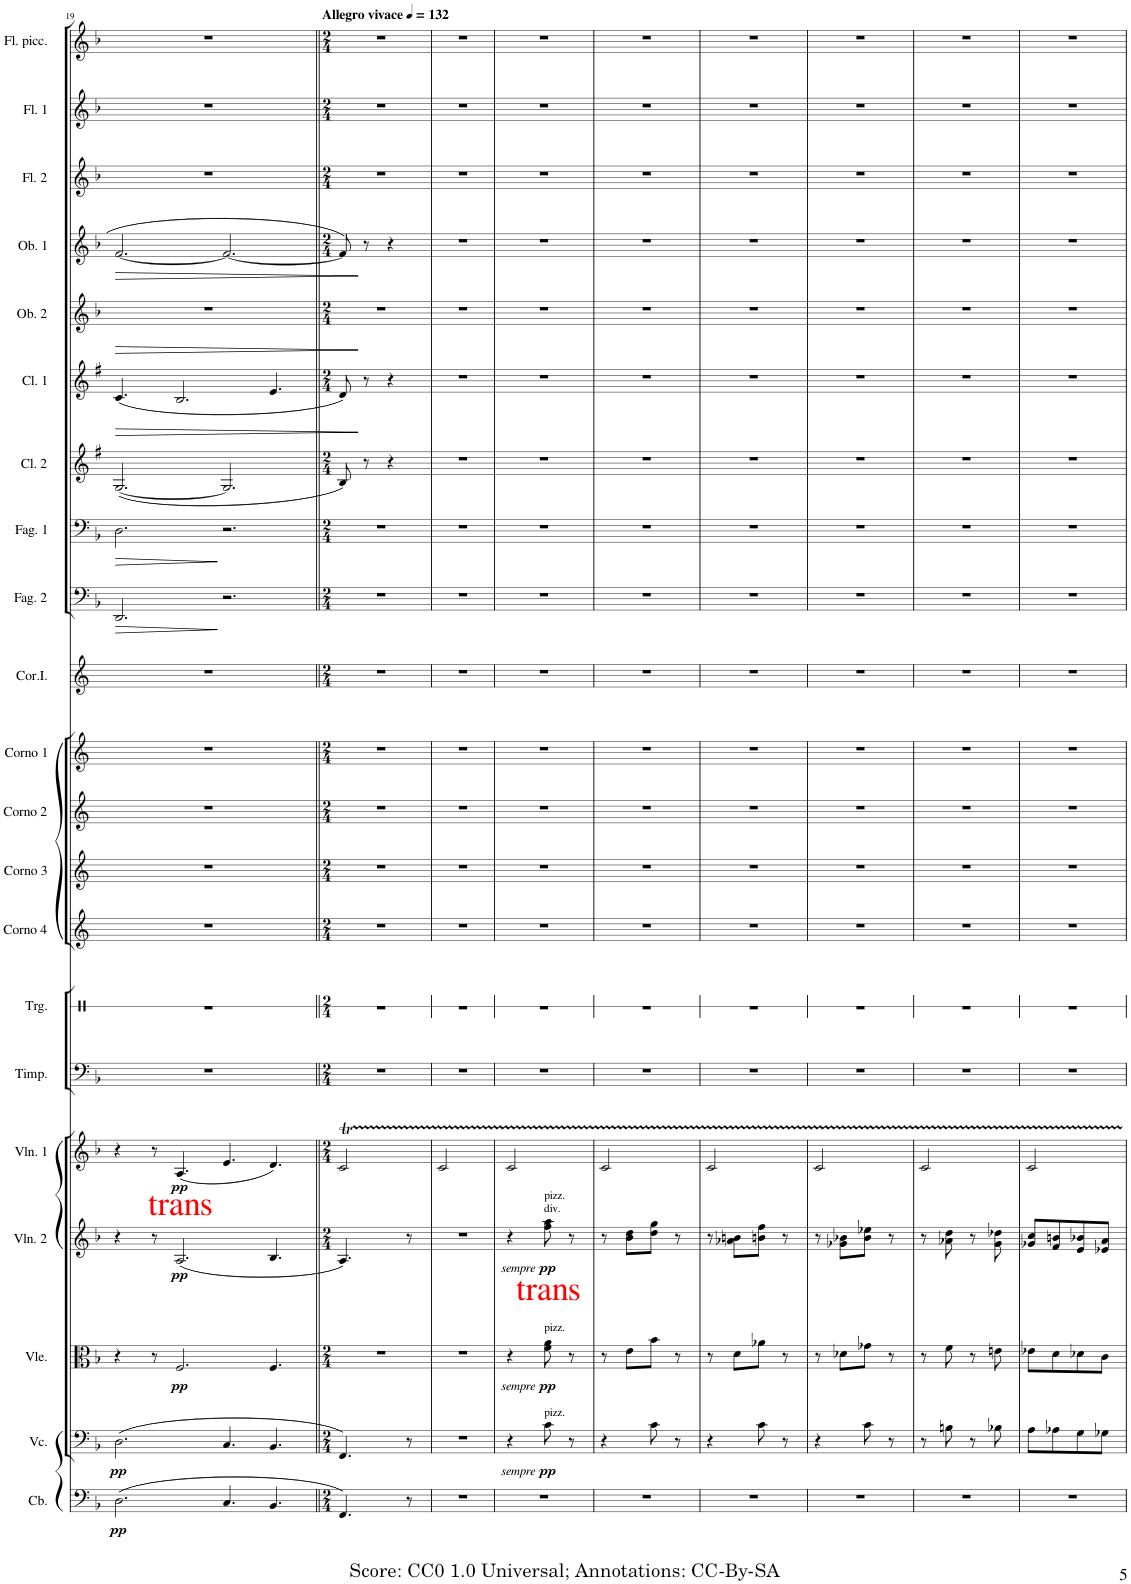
**kern	**dynam	**kern	**dynam	**kern	**dynam	**kern	**text	**dynam	**kern	**text	**dynam	**kern	**kern	**kern	**kern	**kern	**kern	**kern	**kern	**dynam	**kern	**dynam	**kern	**dynam	**kern	**dynam	**kern	**kern	**dynam	**kern	**kern	**kern
*part21	*part21	*part20	*part20	*part19	*part19	*part18	*part18	*part18	*part17	*part17	*part17	*part16	*part15	*part14	*part13	*part12	*part11	*part10	*part9	*part9	*part8	*part8	*part7	*part7	*part6	*part6	*part5	*part4	*part4	*part3	*part2	*part1
*staff21	*staff21	*staff20	*staff20	*staff19	*staff19	*staff18	*staff18	*staff18	*staff17	*staff17	*staff17	*staff16	*staff15	*staff14	*staff13	*staff12	*staff11	*staff10	*staff9	*staff9	*staff8	*staff8	*staff7	*staff7	*staff6	*staff6	*staff5	*staff4	*staff4	*staff3	*staff2	*staff1
*I"Contrabassi	*	*I"Violoncelli	*	*I"Viole	*	*I"Violini 2	*	*	*I"Violini  1	*	*	*I"Timpani	*I"Triangolo	*I"Corno in F 4	*I"Corno in F 3	*I"Corno in F 2	*I"Corno in F 1	*I"Corno Inglese	*I"Fagotto 2	*	*I"Fagotto 1	*	*I"Bb Clarinetto 2	*	*I"Bb Clarinetto 1	*	*I"Oboe 2	*I"Oboe 1	*	*I"Flauto 2	*I"Flauto 1	*I"Flauto Piccolo
*I'Cb.	*	*I'Vc.	*	*I'Vle.	*	*I'Vln. 2	*	*	*I'Vln. 1	*	*	*I'Timp.	*I'Trg.	*I'Corno 4	*I'Corno 3	*I'Corno 2	*I'Corno 1	*I'Cor.I.	*I'Fag. 2	*	*I'Fag. 1	*	*I'Cl. 2	*	*I'Cl. 1	*	*I'Ob. 2	*I'Ob. 1	*	*I'Fl. 2	*I'Fl. 1	*I'Fl. picc.
!!LO:PB:g=z
*clefF4	*	*clefF4	*	*clefC3	*	*clefG2	*	*	*clefG2	*	*	*clefF4	*clefX	*clefG2	*clefG2	*clefG2	*clefG2	*clefG2	*clefF4	*	*clefF4	*	*clefG2	*	*clefG2	*	*clefG2	*clefG2	*	*clefG2	*clefG2	*clefG2
*Trd7c12	*	*	*	*	*	*	*	*	*	*	*	*	*	*Trd4c7	*Trd4c7	*Trd4c7	*Trd4c7	*Trd4c7	*	*	*	*	*Trd1c2	*	*Trd1c2	*	*	*	*	*	*	*Trd-7c-12
*k[b-]	*	*k[b-]	*	*k[b-]	*	*k[b-]	*	*	*k[b-]	*	*	*k[b-]	*k[]	*k[]	*k[]	*k[]	*k[]	*k[]	*k[b-]	*	*k[b-]	*	*k[f#]	*	*k[f#]	*	*k[b-]	*k[b-]	*	*k[b-]	*k[b-]	*k[b-]
*M12/8	*	*M12/8	*	*M12/8	*	*M12/8	*	*	*M12/8	*	*	*M12/8	*M12/8	*M12/8	*M12/8	*M12/8	*M12/8	*M12/8	*M12/8	*	*M12/8	*	*M12/8	*	*M12/8	*	*M12/8	*M12/8	*	*M12/8	*M12/8	*M12/8
=19	=19	=19	=19	=19	=19	=19	=19	=19	=19	=19	=19	=19	=19	=19	=19	=19	=19	=19	=19	=19	=19	=19	=19	=19	=19	=19	=19	=19	=19	=19	=19	=19
!	!LO:DY:b	!	!LO:DY:b	!	!	!	!	!	!	!	!	!	!	!	!	!	!	!	!	!LO:HP:b	!	!LO:HP:b	!	!LO:HP:b	!	!LO:HP:b	!	!	!LO:HP:b	!	!	!
(2.D\	pp	(2.D\	pp	4r	.	4r	.	.	4r	.	.	1.r	1.r	1.r	1.r	1.r	1.r	1.r	2.DD/	>	2.D\	>	([2.G/	>	(4.c/	>	1.r	[2.f/	>	1.r	1.r	1.r
.	.	.	.	8r	.	8r	.	.	8r	.	.	.	.	.	.	.	.	.	.	.	.	.	.	.	.	.	.	.	.	.	.	.
!	!	!	!	!	!LO:DY:b	!	!	!LO:DY:b	!	!LO:LY:b:color=#FF0000	!LO:DY:b	!	!	!	!	!	!	!	!	!	!	!	!	!	!	!	!	!	!	!	!	!
.	.	.	.	2.F/	pp	(2.A/	.	pp	(4.A/	trans	pp	.	.	.	.	.	.	.	.	.	.	.	.	.	2.B/	.	.	.	.	.	.	.
4.C/	.	4.C/	.	.	.	.	.	.	4.e/	.	.	.	.	.	.	.	.	.	2.r	]	2.r	]	2.G/]	.	.	.	.	2.f/_	.	.	.	.
4.BB-/	.	4.BB-/	.	4.F/	.	4.B-/	.	.	4.d/)	.	.	.	.	.	.	.	.	.	.	.	.	.	.	.	4.e/	.	.	.	.	.	.	.
=20||	=20||	=20||	=20||	=20||	=20||	=20||	=20||	=20||	=20||	=20||	=20||	=20||	=20||	=20||	=20||	=20||	=20||	=20||	=20||	=20||	=20||	=20||	=20||	=20||	=20||	=20||	=20||	=20||	=20||	=20||	=20||	=20||
*M2/4	*	*M2/4	*	*M2/4	*	*M2/4	*	*	*M2/4	*	*	*M2/4	*M2/4	*M2/4	*M2/4	*M2/4	*M2/4	*M2/4	*M2/4	*	*M2/4	*	*M2/4	*	*M2/4	*	*M2/4	*M2/4	*	*M2/4	*M2/4	*M2/4
*	*	*	*	*	*	*	*	*	*	*	*	*	*	*	*	*	*	*	*	*	*	*	*	*	*	*	*	*	*	*	*	*MM132
!	!	!	!	!	!	!	!	!	!	!	!	!	!	!	!	!	!	!	!	!	!	!	!	!	!	!	!	!	!	!	!	!LO:TX:a:B:t=Allegro vivace
4.FF/)	.	4.FF/)	.	2r	.	4.A/)	.	.	2cT/	.	.	2r	2r	2r	2r	2r	2r	2r	2r	.	2r	.	8B/)	.	8d/)	.	2r	8f/]	.	2r	2r	2r
.	.	.	.	.	.	.	.	.	.	.	.	.	.	.	.	.	.	.	.	.	.	.	8r	]	8r	]	.	8r	]	.	.	.
.	.	.	.	.	.	.	.	.	.	.	.	.	.	.	.	.	.	.	.	.	.	.	4r	.	4r	.	.	4r	.	.	.	.
8r	.	8r	.	.	.	8r	.	.	.	.	.	.	.	.	.	.	.	.	.	.	.	.	.	.	.	.	.	.	.	.	.	.
=21	=21	=21	=21	=21	=21	=21	=21	=21	=21	=21	=21	=21	=21	=21	=21	=21	=21	=21	=21	=21	=21	=21	=21	=21	=21	=21	=21	=21	=21	=21	=21	=21
2r	.	2r	.	2r	.	2r	.	.	2c/	.	.	2r	2r	2r	2r	2r	2r	2r	2r	.	2r	.	2r	.	2r	.	2r	2r	.	2r	2r	2r
=22	=22	=22	=22	=22	=22	=22	=22	=22	=22	=22	=22	=22	=22	=22	=22	=22	=22	=22	=22	=22	=22	=22	=22	=22	=22	=22	=22	=22	=22	=22	=22	=22
2r	.	4r	.	4r	.	4r	.	.	2c/	.	.	2r	2r	2r	2r	2r	2r	2r	2r	.	2r	.	2r	.	2r	.	2r	2r	.	2r	2r	2r
!	!	!	!	!	!	!LO:TX:a:t=div.	!	!	!	!	!	!	!	!	!	!	!	!	!	!	!	!	!	!	!	!	!	!	!	!	!	!
!	!	!	!	!	!	!LO:TX:a:t=pizz.	!	!	!	!	!	!	!	!	!	!	!	!	!	!	!	!	!	!	!	!	!	!	!	!	!	!
!	!	!	!	!LO:TX:a:t=pizz.	!	!	!	!	!	!	!	!	!	!	!	!	!	!	!	!	!	!	!	!	!	!	!	!	!	!	!	!
!	!	!LO:TX:a:t=pizz.	!	!	!	!	!	!	!	!	!	!	!	!	!	!	!	!	!	!	!	!	!	!	!	!	!	!	!	!	!	!
!	!	!	!LO:DY:b	!	!	!	!LO:LY:b:color=#FF0000	!	!	!	!	!	!	!	!	!	!	!	!	!	!	!	!	!	!	!	!	!	!	!	!	!
!	!	!	!LO:DY:n=1:b	!	!LO:DY:b	!	!	!	!	!	!	!	!	!	!	!	!	!	!	!	!	!	!	!	!	!	!	!	!	!	!	!
!	!	!	!	!	!LO:DY:n=1:b	!	!	!LO:DY:b	!	!	!	!	!	!	!	!	!	!	!	!	!	!	!	!	!	!	!	!	!	!	!	!
!	!	!	!	!	!	!	!	!LO:DY:n=1:b	!	!	!	!	!	!	!	!	!	!	!	!	!	!	!	!	!	!	!	!	!	!	!	!
.	.	8c\	other-dynamics pp	8f\ 8a\	other-dynamics pp	8ff\ 8aa\	trans	other-dynamics pp	.	.	.	.	.	.	.	.	.	.	.	.	.	.	.	.	.	.	.	.	.	.	.	.
.	.	8r	.	8r	.	8r	.	.	.	.	.	.	.	.	.	.	.	.	.	.	.	.	.	.	.	.	.	.	.	.	.	.
=23	=23	=23	=23	=23	=23	=23	=23	=23	=23	=23	=23	=23	=23	=23	=23	=23	=23	=23	=23	=23	=23	=23	=23	=23	=23	=23	=23	=23	=23	=23	=23	=23
2r	.	4r	.	8r	.	8r	.	.	2c/	.	.	2r	2r	2r	2r	2r	2r	2r	2r	.	2r	.	2r	.	2r	.	2r	2r	.	2r	2r	2r
.	.	.	.	8e\L	.	8b-\ 8dd\L	.	.	.	.	.	.	.	.	.	.	.	.	.	.	.	.	.	.	.	.	.	.	.	.	.	.
.	.	8c\	.	8b-\J	.	8dd\ 8gg\J	.	.	.	.	.	.	.	.	.	.	.	.	.	.	.	.	.	.	.	.	.	.	.	.	.	.
.	.	8r	.	8r	.	8r	.	.	.	.	.	.	.	.	.	.	.	.	.	.	.	.	.	.	.	.	.	.	.	.	.	.
=24	=24	=24	=24	=24	=24	=24	=24	=24	=24	=24	=24	=24	=24	=24	=24	=24	=24	=24	=24	=24	=24	=24	=24	=24	=24	=24	=24	=24	=24	=24	=24	=24
2r	.	4r	.	8r	.	8r	.	.	2c/	.	.	2r	2r	2r	2r	2r	2r	2r	2r	.	2r	.	2r	.	2r	.	2r	2r	.	2r	2r	2r
.	.	.	.	8d\L	.	8a-X\ 8bn\L	.	.	.	.	.	.	.	.	.	.	.	.	.	.	.	.	.	.	.	.	.	.	.	.	.	.
.	.	8c\	.	8a-X\J	.	8bn\ 8ff\J	.	.	.	.	.	.	.	.	.	.	.	.	.	.	.	.	.	.	.	.	.	.	.	.	.	.
.	.	8r	.	8r	.	8r	.	.	.	.	.	.	.	.	.	.	.	.	.	.	.	.	.	.	.	.	.	.	.	.	.	.
=25	=25	=25	=25	=25	=25	=25	=25	=25	=25	=25	=25	=25	=25	=25	=25	=25	=25	=25	=25	=25	=25	=25	=25	=25	=25	=25	=25	=25	=25	=25	=25	=25
2r	.	4r	.	8r	.	8r	.	.	2c/	.	.	2r	2r	2r	2r	2r	2r	2r	2r	.	2r	.	2r	.	2r	.	2r	2r	.	2r	2r	2r
.	.	.	.	8d-X\L	.	8g-X\ 8b-X\L	.	.	.	.	.	.	.	.	.	.	.	.	.	.	.	.	.	.	.	.	.	.	.	.	.	.
.	.	8c\	.	8g-X\J	.	8b-\ 8ee-X\J	.	.	.	.	.	.	.	.	.	.	.	.	.	.	.	.	.	.	.	.	.	.	.	.	.	.
.	.	8r	.	8r	.	8r	.	.	.	.	.	.	.	.	.	.	.	.	.	.	.	.	.	.	.	.	.	.	.	.	.	.
=26	=26	=26	=26	=26	=26	=26	=26	=26	=26	=26	=26	=26	=26	=26	=26	=26	=26	=26	=26	=26	=26	=26	=26	=26	=26	=26	=26	=26	=26	=26	=26	=26
2r	.	8r	.	8r	.	8r	.	.	2c/	.	.	2r	2r	2r	2r	2r	2r	2r	2r	.	2r	.	2r	.	2r	.	2r	2r	.	2r	2r	2r
.	.	8Bn\	.	8f\	.	8a-X\ 8dd\	.	.	.	.	.	.	.	.	.	.	.	.	.	.	.	.	.	.	.	.	.	.	.	.	.	.
.	.	8r	.	8r	.	8r	.	.	.	.	.	.	.	.	.	.	.	.	.	.	.	.	.	.	.	.	.	.	.	.	.	.
.	.	8B-X\	.	8en\	.	8g\ 8dd-X\	.	.	.	.	.	.	.	.	.	.	.	.	.	.	.	.	.	.	.	.	.	.	.	.	.	.
=27	=27	=27	=27	=27	=27	=27	=27	=27	=27	=27	=27	=27	=27	=27	=27	=27	=27	=27	=27	=27	=27	=27	=27	=27	=27	=27	=27	=27	=27	=27	=27	=27
2r	.	8A\L	.	8e-X\L	.	8g-X/ 8cc/L	.	.	2cTTT/	.	.	2r	2r	2r	2r	2r	2r	2r	2r	.	2r	.	2r	.	2r	.	2r	2r	.	2r	2r	2r
.	.	8A-X\	.	8d\	.	8f/ 8bn/	.	.	.	.	.	.	.	.	.	.	.	.	.	.	.	.	.	.	.	.	.	.	.	.	.	.
.	.	8G\	.	8d-X\	.	8e/ 8b-X/	.	.	.	.	.	.	.	.	.	.	.	.	.	.	.	.	.	.	.	.	.	.	.	.	.	.
.	.	8G-X\J	.	8c\J	.	8e-X/ 8a/J	.	.	.	.	.	.	.	.	.	.	.	.	.	.	.	.	.	.	.	.	.	.	.	.	.	.
=	=	=	=	=	=	=	=	=	=	=	=	=	=	=	=	=	=	=	=	=	=	=	=	=	=	=	=	=	=	=	=	=
*-	*-	*-	*-	*-	*-	*-	*-	*-	*-	*-	*-	*-	*-	*-	*-	*-	*-	*-	*-	*-	*-	*-	*-	*-	*-	*-	*-	*-	*-	*-	*-	*-
